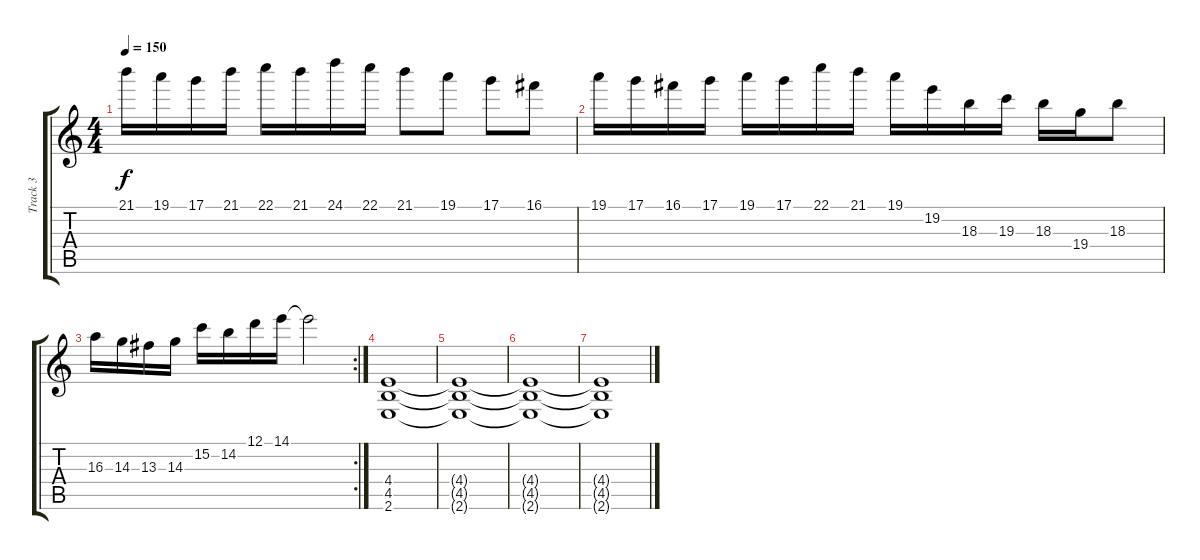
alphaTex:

\track ("Track 3" "Track 3") {instrument distortionguitar}
\staff {score tabs}
\tuning (D4 A3 F3 C3 G2 D2) {hide}
\ts (4 4)
\tempo 150
\clef g2
\ks c
21.1.16{dy f} 19.1.16 17.1.16 21.1.16 22.1.16 21.1.16 24.1.16 22.1.16 21.1.8 19.1.8 17.1.8 16.1.8 |
19.1.16 17.1.16 16.1.16 17.1.16 19.1.16 17.1.16 22.1.16 21.1.16 19.1.16 19.2.16 18.3.16 19.3.16 18.3.16 19.4.16 18.3.8 |
\rc 2
16.3.16 14.3.16 13.3.16 14.3.16 15.2.16 14.2.16 12.1.16 14.1.16 14.1{t}.2 |
(4.4 4.5 2.6).1 |
(4.4{t} 4.5{t} 2.6{t}).1 |
(4.4{t} 4.5{t} 2.6{t}).1 |
(4.4{t} 4.5{t} 2.6{t}).1
